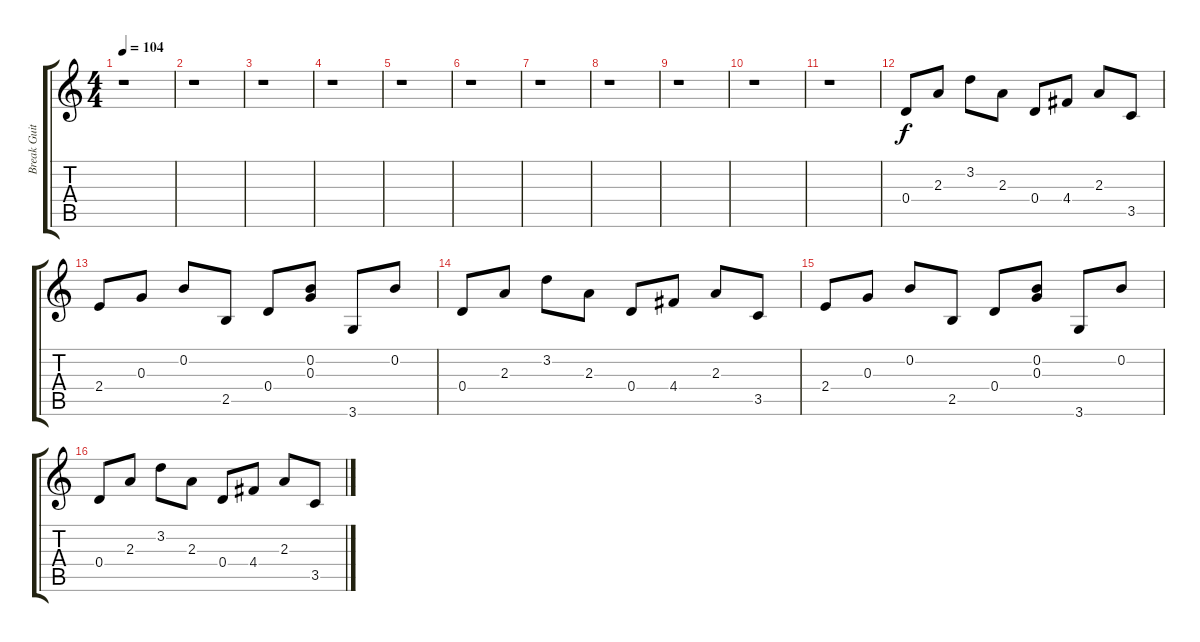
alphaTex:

\track ("Break Guitar" "Break Guit") {instrument overdrivenguitar}
\staff {score tabs}
\tuning (E4 B3 G3 D3 A2 E2) {hide}
\ts (4 4)
\tempo 104
\clef g2
\ks c
r.1{dy f} |
r.1 |
r.1 |
r.1 |
r.1 |
r.1 |
r.1 |
r.1 |
r.1 |
r.1 |
r.1 |
0.4.8 2.3.8 3.2.8 2.3.8 0.4.8 4.4.8 2.3.8 3.5.8 |
2.4.8 0.3.8 0.2.8 2.5.8 0.4.8 (0.2 0.3).8 3.6.8 0.2.8 |
0.4.8 2.3.8 3.2.8 2.3.8 0.4.8 4.4.8 2.3.8 3.5.8 |
2.4.8 0.3.8 0.2.8 2.5.8 0.4.8 (0.2 0.3).8 3.6.8 0.2.8 |
0.4.8 2.3.8 3.2.8 2.3.8 0.4.8 4.4.8 2.3.8 3.5.8
